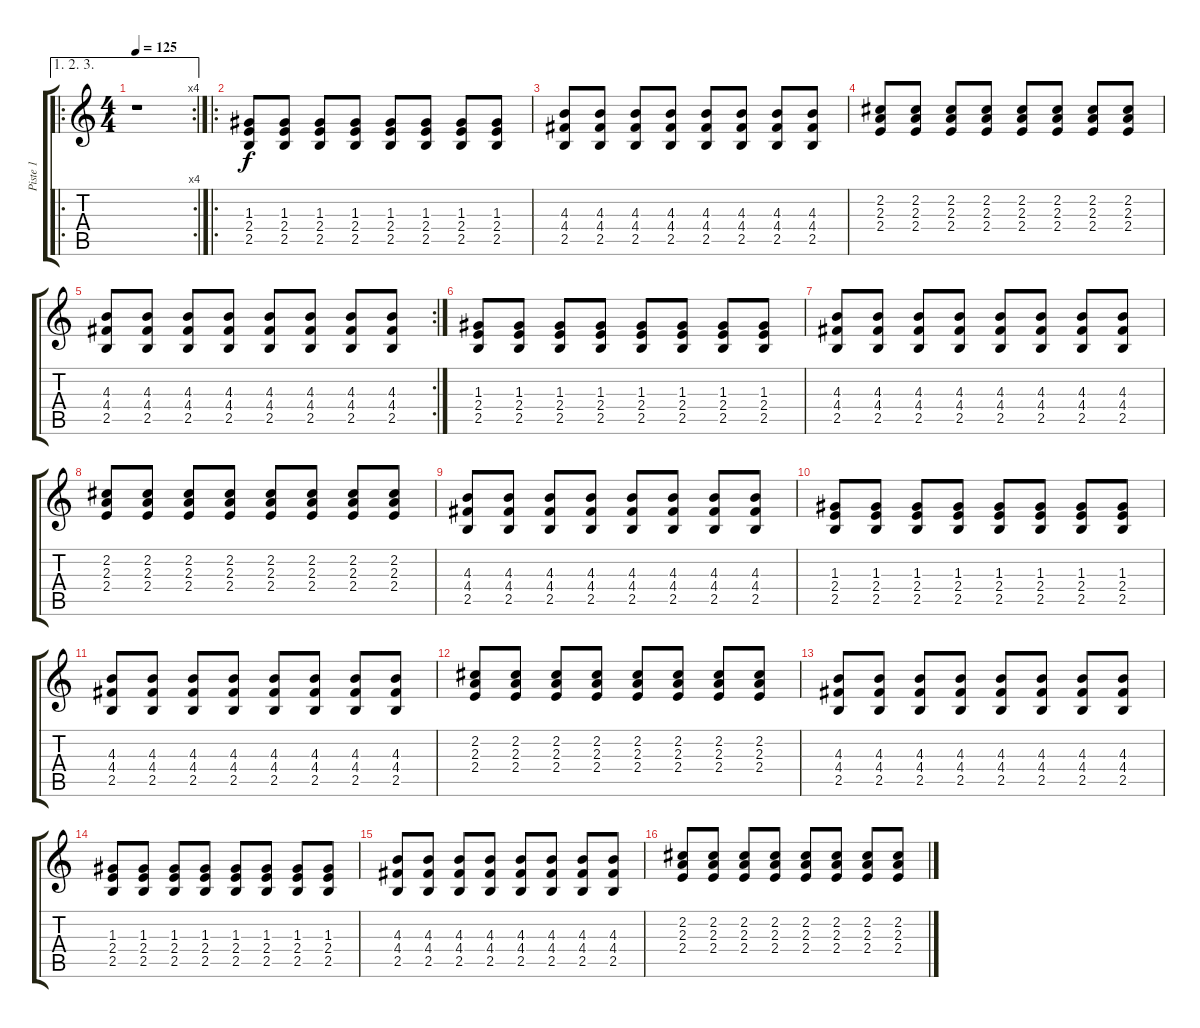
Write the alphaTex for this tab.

\track ("Piste 1" "Piste 1") {instrument acousticguitarnylon}
\staff {score tabs}
\tuning (E4 B3 G3 D3 A2 E2) {hide}
\ae (1 2 3)
\ro
\rc 4
\ts (4 4)
\tempo 125
\clef g2
\ks c
r.1{dy f instrument acousticguitarnylon} |
\ro
(1.3 2.4 2.5).8{instrument distortionguitar} (1.3 2.4 2.5).8 (1.3 2.4 2.5).8{instrument distortionguitar} (1.3 2.4 2.5).8 (1.3 2.4 2.5).8 (1.3 2.4 2.5).8 (1.3 2.4 2.5).8 (1.3 2.4 2.5).8 |
(4.3 4.4 2.5).8 (4.3 4.4 2.5).8 (4.3 4.4 2.5).8 (4.3 4.4 2.5).8 (4.3 4.4 2.5).8 (4.3 4.4 2.5).8 (4.3 4.4 2.5).8 (4.3 4.4 2.5).8 |
(2.2 2.3 2.4).8 (2.2 2.3 2.4).8 (2.2 2.3 2.4).8 (2.2 2.3 2.4).8 (2.2 2.3 2.4).8 (2.2 2.3 2.4).8 (2.2 2.3 2.4).8 (2.2 2.3 2.4).8 |
\rc 2
(4.3 4.4 2.5).8 (4.3 4.4 2.5).8 (4.3 4.4 2.5).8 (4.3 4.4 2.5).8 (4.3 4.4 2.5).8 (4.3 4.4 2.5).8 (4.3 4.4 2.5).8 (4.3 4.4 2.5).8 |
(1.3 2.4 2.5).8{instrument distortionguitar} (1.3 2.4 2.5).8 (1.3 2.4 2.5).8{instrument distortionguitar} (1.3 2.4 2.5).8 (1.3 2.4 2.5).8 (1.3 2.4 2.5).8 (1.3 2.4 2.5).8 (1.3 2.4 2.5).8 |
(4.3 4.4 2.5).8 (4.3 4.4 2.5).8 (4.3 4.4 2.5).8 (4.3 4.4 2.5).8 (4.3 4.4 2.5).8 (4.3 4.4 2.5).8 (4.3 4.4 2.5).8 (4.3 4.4 2.5).8 |
(2.2 2.3 2.4).8 (2.2 2.3 2.4).8 (2.2 2.3 2.4).8 (2.2 2.3 2.4).8 (2.2 2.3 2.4).8 (2.2 2.3 2.4).8 (2.2 2.3 2.4).8 (2.2 2.3 2.4).8 |
(4.3 4.4 2.5).8 (4.3 4.4 2.5).8 (4.3 4.4 2.5).8 (4.3 4.4 2.5).8 (4.3 4.4 2.5).8 (4.3 4.4 2.5).8 (4.3 4.4 2.5).8 (4.3 4.4 2.5).8 |
(1.3 2.4 2.5).8{instrument distortionguitar} (1.3 2.4 2.5).8 (1.3 2.4 2.5).8{instrument distortionguitar} (1.3 2.4 2.5).8 (1.3 2.4 2.5).8 (1.3 2.4 2.5).8 (1.3 2.4 2.5).8 (1.3 2.4 2.5).8 |
(4.3 4.4 2.5).8 (4.3 4.4 2.5).8 (4.3 4.4 2.5).8 (4.3 4.4 2.5).8 (4.3 4.4 2.5).8 (4.3 4.4 2.5).8 (4.3 4.4 2.5).8 (4.3 4.4 2.5).8 |
(2.2 2.3 2.4).8 (2.2 2.3 2.4).8 (2.2 2.3 2.4).8 (2.2 2.3 2.4).8 (2.2 2.3 2.4).8 (2.2 2.3 2.4).8 (2.2 2.3 2.4).8 (2.2 2.3 2.4).8 |
(4.3 4.4 2.5).8 (4.3 4.4 2.5).8 (4.3 4.4 2.5).8 (4.3 4.4 2.5).8 (4.3 4.4 2.5).8 (4.3 4.4 2.5).8 (4.3 4.4 2.5).8 (4.3 4.4 2.5).8 |
(1.3 2.4 2.5).8{instrument distortionguitar} (1.3 2.4 2.5).8 (1.3 2.4 2.5).8{instrument distortionguitar} (1.3 2.4 2.5).8 (1.3 2.4 2.5).8 (1.3 2.4 2.5).8 (1.3 2.4 2.5).8 (1.3 2.4 2.5).8 |
(4.3 4.4 2.5).8 (4.3 4.4 2.5).8 (4.3 4.4 2.5).8 (4.3 4.4 2.5).8 (4.3 4.4 2.5).8 (4.3 4.4 2.5).8 (4.3 4.4 2.5).8 (4.3 4.4 2.5).8 |
(2.2 2.3 2.4).8 (2.2 2.3 2.4).8 (2.2 2.3 2.4).8 (2.2 2.3 2.4).8 (2.2 2.3 2.4).8 (2.2 2.3 2.4).8 (2.2 2.3 2.4).8 (2.2 2.3 2.4).8
